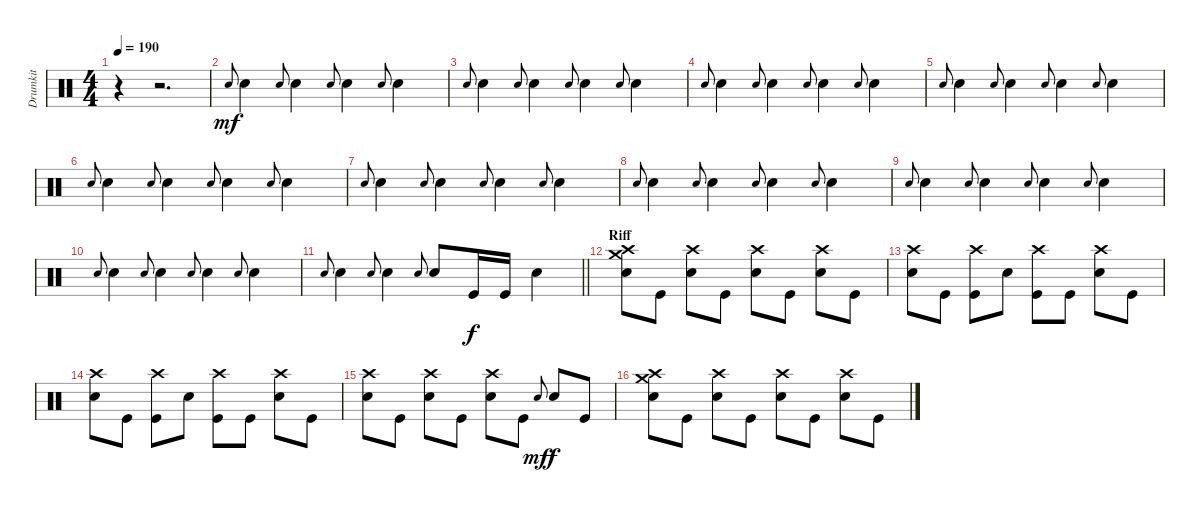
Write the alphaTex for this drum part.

\track ("Drumkit" "Drumkit") {instrument percussion}
\staff {score}
\articulation defaults
\ts (4 4)
\tempo 190
\clef neutral
\ks c
r.4{dy mf} r.2{d} |
"Snare (hit)".8{gr onbeat} "Snare (hit) 2".4 "Snare (hit)".8{gr onbeat} "Snare (hit) 2".4 "Snare (hit)".8{gr onbeat} "Snare (hit) 2".4 "Snare (hit)".8{gr onbeat} "Snare (hit) 2".4 |
"Snare (hit)".8{gr onbeat} "Snare (hit) 2".4 "Snare (hit)".8{gr onbeat} "Snare (hit) 2".4 "Snare (hit)".8{gr onbeat} "Snare (hit) 2".4 "Snare (hit)".8{gr onbeat} "Snare (hit) 2".4 |
"Snare (hit)".8{gr onbeat} "Snare (hit) 2".4 "Snare (hit)".8{gr onbeat} "Snare (hit) 2".4 "Snare (hit)".8{gr onbeat} "Snare (hit) 2".4 "Snare (hit)".8{gr onbeat} "Snare (hit) 2".4 |
"Snare (hit)".8{gr onbeat} "Snare (hit) 2".4 "Snare (hit)".8{gr onbeat} "Snare (hit) 2".4 "Snare (hit)".8{gr onbeat} "Snare (hit) 2".4 "Snare (hit)".8{gr onbeat} "Snare (hit) 2".4 |
"Snare (hit)".8{gr onbeat} "Snare (hit) 2".4 "Snare (hit)".8{gr onbeat} "Snare (hit) 2".4 "Snare (hit)".8{gr onbeat} "Snare (hit) 2".4 "Snare (hit)".8{gr onbeat} "Snare (hit) 2".4 |
"Snare (hit)".8{gr onbeat} "Snare (hit) 2".4 "Snare (hit)".8{gr onbeat} "Snare (hit) 2".4 "Snare (hit)".8{gr onbeat} "Snare (hit) 2".4 "Snare (hit)".8{gr onbeat} "Snare (hit) 2".4 |
"Snare (hit)".8{gr onbeat} "Snare (hit) 2".4 "Snare (hit)".8{gr onbeat} "Snare (hit) 2".4 "Snare (hit)".8{gr onbeat} "Snare (hit) 2".4 "Snare (hit)".8{gr onbeat} "Snare (hit) 2".4 |
"Snare (hit)".8{gr onbeat} "Snare (hit) 2".4 "Snare (hit)".8{gr onbeat} "Snare (hit) 2".4 "Snare (hit)".8{gr onbeat} "Snare (hit) 2".4 "Snare (hit)".8{gr onbeat} "Snare (hit) 2".4 |
"Snare (hit)".8{gr onbeat} "Snare (hit) 2".4 "Snare (hit)".8{gr onbeat} "Snare (hit) 2".4 "Snare (hit)".8{gr onbeat} "Snare (hit) 2".4 "Snare (hit)".8{gr onbeat} "Snare (hit) 2".4 |
\barLineRight lightlight "Snare (hit)".8{gr onbeat} "Snare (hit) 2".4 "Snare (hit)".8{gr onbeat} "Snare (hit) 2".4 "Snare (hit)".8{gr onbeat} "Snare (hit) 2".8 "Kick (hit)".16{dy f} "Kick (hit)".16 "Snare (hit) 2".4
|
\section ("" "Riff")
("Crash medium (hit)" "Crash high (hit)" "Snare (hit) 2").8 "Kick (hit)".8 ("Crash high (hit)" "Snare (hit) 2").8 "Kick (hit)".8 ("Crash high (hit)" "Snare (hit) 2").8 "Kick (hit)".8 ("Crash high (hit)" "Snare (hit) 2").8 "Kick (hit)".8 |
("Crash high (hit)" "Snare (hit) 2").8 "Kick (hit)".8 ("Crash high (hit)" "Kick (hit)").8 "Snare (hit) 2".8 ("Crash high (hit)" "Kick (hit)").8 "Kick (hit)".8 ("Crash high (hit)" "Snare (hit) 2").8 "Kick (hit)".8 |
("Crash high (hit)" "Snare (hit) 2").8 "Kick (hit)".8 ("Crash high (hit)" "Kick (hit)").8 "Snare (hit) 2".8 ("Crash high (hit)" "Kick (hit)").8 "Kick (hit)".8 ("Crash high (hit)" "Snare (hit) 2").8 "Kick (hit)".8 |
("Crash high (hit)" "Snare (hit) 2").8 "Kick (hit)".8 ("Crash high (hit)" "Snare (hit) 2").8 "Kick (hit)".8 ("Crash high (hit)" "Snare (hit) 2").8 "Kick (hit)".8 "Snare (hit)".8{gr onbeat dy mf} "Snare (hit) 2".8{dy f} "Kick (hit)".8 |
("Crash medium (hit)" "Crash high (hit)" "Snare (hit) 2").8 "Kick (hit)".8 ("Crash high (hit)" "Snare (hit) 2").8 "Kick (hit)".8 ("Crash high (hit)" "Snare (hit) 2").8 "Kick (hit)".8 ("Crash high (hit)" "Snare (hit) 2").8 "Kick (hit)".8
